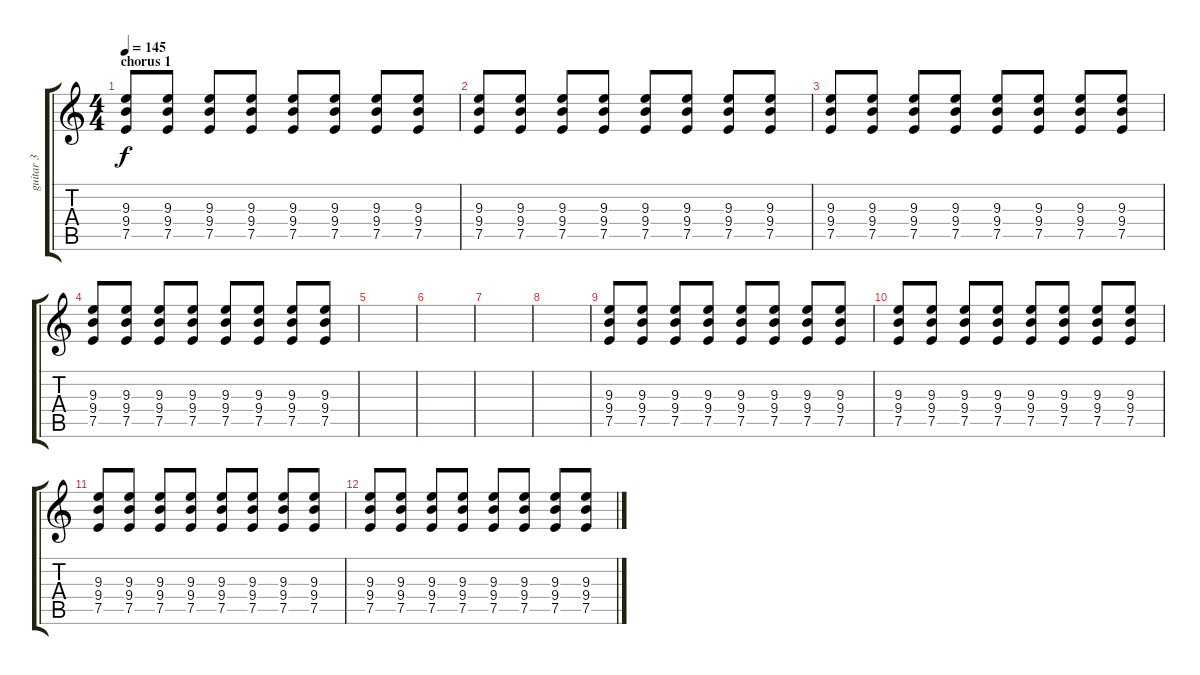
\track ("guitar 3" "guitar 3") {instrument acousticguitarnylon}
\staff {score tabs}
\tuning (E4 B3 G3 D3 A2 E2) {hide}
\ts (4 4)
\section ("" "chorus 1")
\tempo 145
\clef g2
\ks c
(9.3 9.4 7.5).8{dy f volume 12 instrument distortionguitar} (9.3 9.4 7.5).8 (9.3 9.4 7.5).8 (9.3 9.4 7.5).8 (9.3 9.4 7.5).8 (9.3 9.4 7.5).8 (9.3 9.4 7.5).8 (9.3 9.4 7.5).8 |
(9.3 9.4 7.5).8 (9.3 9.4 7.5).8 (9.3 9.4 7.5).8 (9.3 9.4 7.5).8 (9.3 9.4 7.5).8 (9.3 9.4 7.5).8 (9.3 9.4 7.5).8 (9.3 9.4 7.5).8 |
(9.3 9.4 7.5).8 (9.3 9.4 7.5).8 (9.3 9.4 7.5).8 (9.3 9.4 7.5).8 (9.3 9.4 7.5).8 (9.3 9.4 7.5).8 (9.3 9.4 7.5).8 (9.3 9.4 7.5).8 |
(9.3 9.4 7.5).8 (9.3 9.4 7.5).8 (9.3 9.4 7.5).8 (9.3 9.4 7.5).8 (9.3 9.4 7.5).8 (9.3 9.4 7.5).8 (9.3 9.4 7.5).8 (9.3 9.4 7.5).8 |
|
|
|
|
(9.3 9.4 7.5).8 (9.3 9.4 7.5).8 (9.3 9.4 7.5).8 (9.3 9.4 7.5).8 (9.3 9.4 7.5).8 (9.3 9.4 7.5).8 (9.3 9.4 7.5).8 (9.3 9.4 7.5).8 |
(9.3 9.4 7.5).8 (9.3 9.4 7.5).8 (9.3 9.4 7.5).8 (9.3 9.4 7.5).8 (9.3 9.4 7.5).8 (9.3 9.4 7.5).8 (9.3 9.4 7.5).8 (9.3 9.4 7.5).8 |
(9.3 9.4 7.5).8 (9.3 9.4 7.5).8 (9.3 9.4 7.5).8 (9.3 9.4 7.5).8 (9.3 9.4 7.5).8 (9.3 9.4 7.5).8 (9.3 9.4 7.5).8 (9.3 9.4 7.5).8 |
(9.3 9.4 7.5).8 (9.3 9.4 7.5).8 (9.3 9.4 7.5).8 (9.3 9.4 7.5).8 (9.3 9.4 7.5).8 (9.3 9.4 7.5).8 (9.3 9.4 7.5).8 (9.3 9.4 7.5).8
